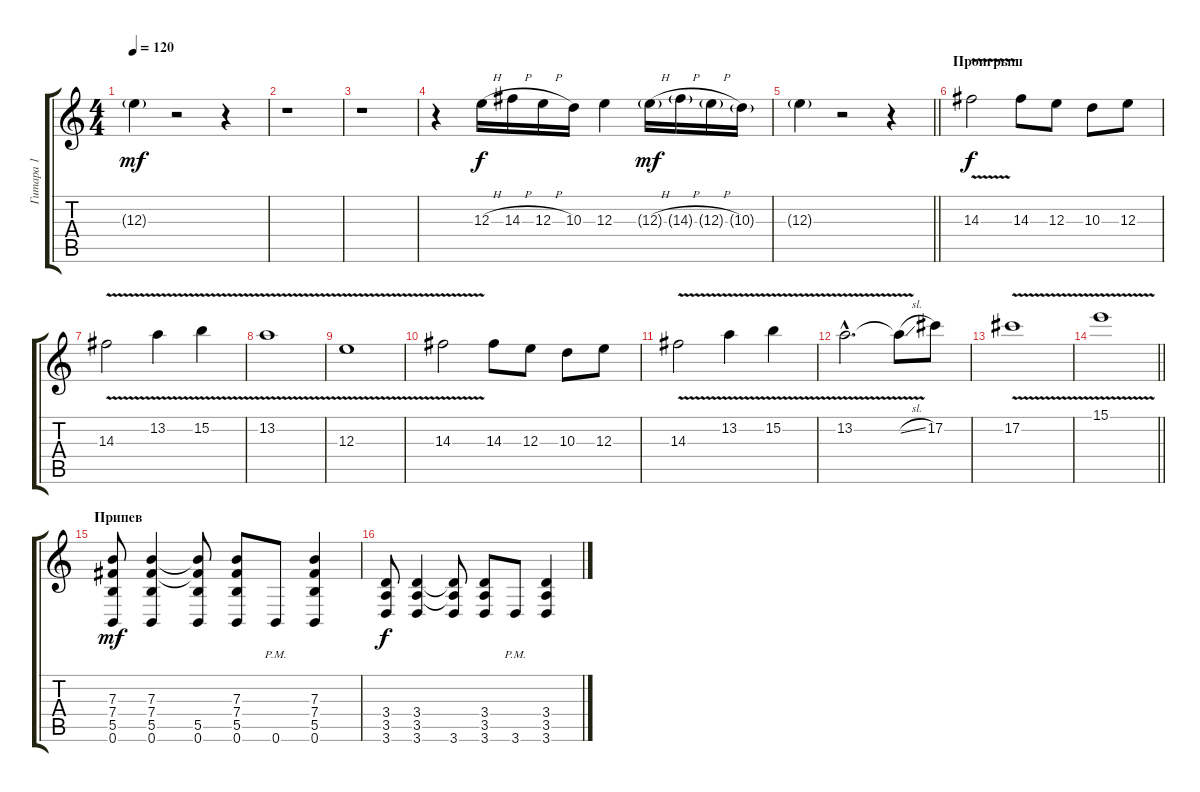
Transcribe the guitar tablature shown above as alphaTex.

\track ("Гитара 1" "Гитара 1") {instrument distortionguitar}
\staff {score tabs}
\tuning (Db4 Ab3 E3 B2 Gb2 B1) {hide}
\ts (4 4)
\tempo 120
\clef g2
\ks c
12.3{g}.4{dy mf} r.2 r.4 |
r.1 |
r.1 |
r.4 12.3{h}.16{dy f} 14.3{h}.16 12.3{h}.16 10.3.16 12.3.4 12.3{h g}.16{dy mf} 14.3{h g}.16 12.3{h g}.16 10.3{g}.16 |
\barLineRight lightlight
12.3{g}.4 r.2 r.4 |
\section ("" "Проигрыш")
14.3{v}.2{dy f instrument distortionguitar} 14.3.8 12.3.8 10.3.8 12.3.8 |
14.3{v}.2 13.2{v}.4 15.2{v}.4 |
13.2{v}.1 |
12.3{v}.1 |
14.3{v}.2 14.3.8 12.3.8 10.3.8 12.3.8 |
14.3{v}.2 13.2{v}.4 15.2{v}.4 |
13.2{v hac}.2{d} 13.2{sl t}.8 17.2.8 |
17.2{v}.1 |
\barLineRight lightlight
15.1{v}.1 |
\section ("" "Припев")
(7.3 7.4 5.5 0.6).8{dy mf} (7.3 7.4 5.5 0.6).4 (7.3{t} 7.4{t} 5.5 0.6).8 (7.3 7.4 5.5 0.6).8 0.6{pm}.8 (7.3 7.4 5.5 0.6).4 |
(3.4 3.5 3.6).8{dy f} (3.4 3.5 3.6).4 (3.4{t} 3.5{t} 3.6).8 (3.4 3.5 3.6).8 3.6{pm}.8 (3.4 3.5 3.6).4
